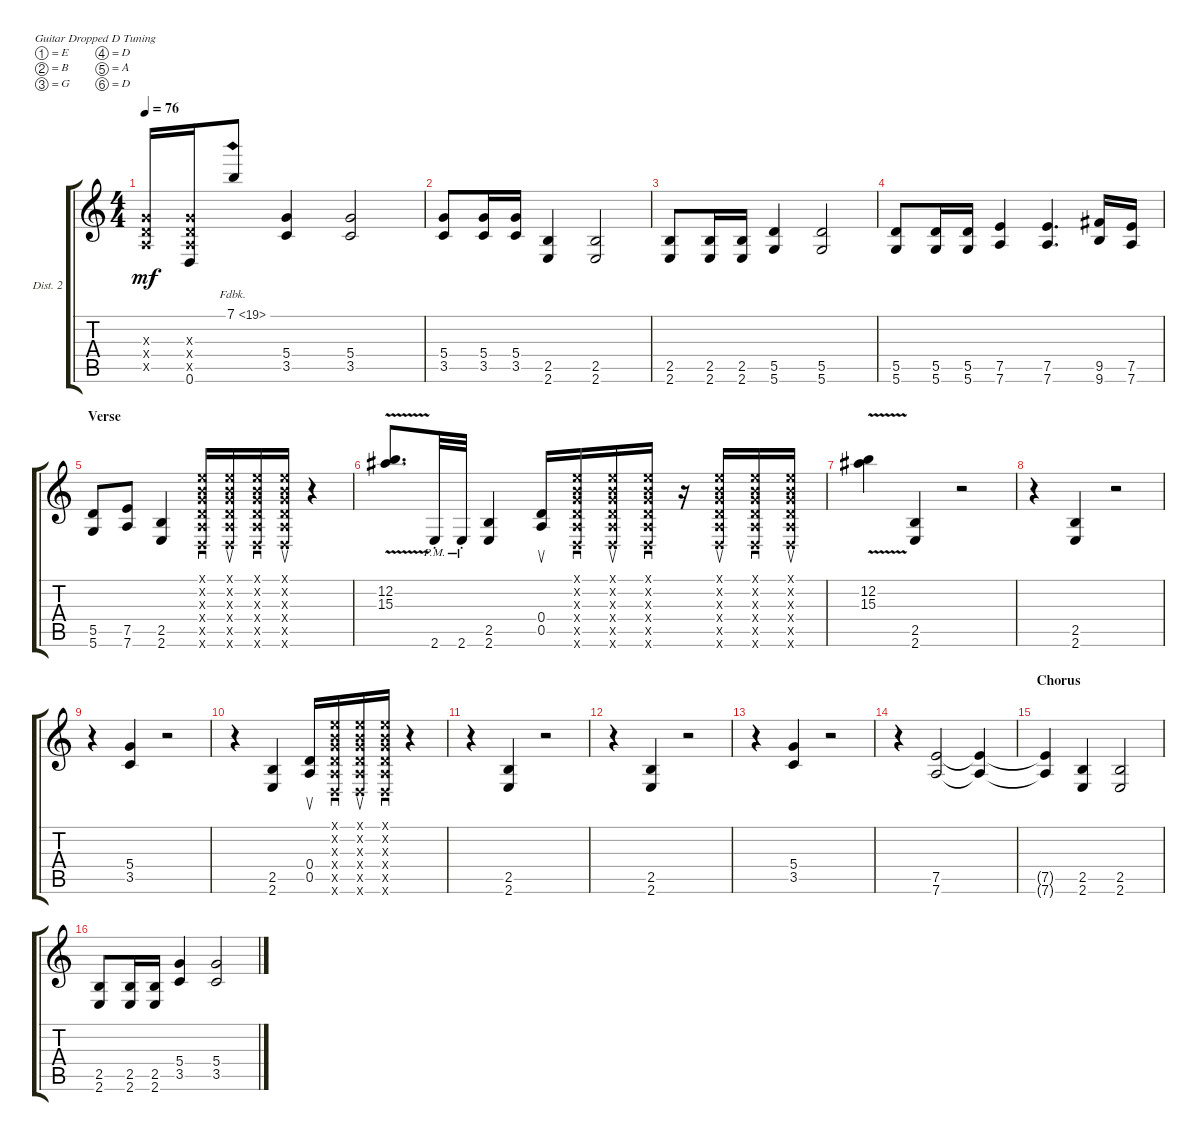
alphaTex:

\defaultSystemsLayout 4
\bracketExtendMode groupsimilarinstruments
\firstSystemTrackNameOrientation horizontal
\otherSystemsTrackNameOrientation horizontal
\track ("Guitar 2" "Dist. 2") {instrument distortionguitar}
\staff {score tabs}
\tuning (E4 B3 G3 D3 A2 D2)
\ts (4 4)
\tempo 76
\clef g2
\scale
0.333333
\ks c
(0.5{x} 0.4{x} 0.3{x}).16{dy mf} (0.3{x} 0.4{x} 0.5{x} 0.6).16 7.1{fh 12}.8 (3.5 5.4).4 (5.4 3.5).2 |
\scale
0.333333 (3.5 5.4).8 (5.4 3.5).16 (3.5 5.4).16 (2.6 2.5).4 (2.5 2.6).2 |
\scale
0.333333 (2.5 2.6).8 (2.6 2.5).16 (2.5 2.6).16 (5.6 5.5).4 (5.5 5.6).2 |
\scale
0.333333 (5.6 5.5).8 (5.5 5.6).16 (5.6 5.5).16 (7.6 7.5).4 (7.5 7.6).4{d} (9.6 9.5).16 (7.5 7.6).16 |
\section ("" "Verse")
\scale
0.333333 (5.6 5.5).8 (7.6 7.5).8 (2.5 2.6).4 (0.5{x} 0.6{x} 0.4{x} 0.3{x} 0.2{x} 0.1{x}).16{sd} (0.1{x} 0.2{x} 0.3{x} 0.4{x} 0.5{x} 0.6{x}).16{su} (0.1{x} 0.2{x} 0.3{x} 0.4{x} 0.5{x} 0.6{x}).16{sd} (0.1{x} 0.2{x} 0.3{x} 0.4{x} 0.5{x} 0.6{x}).16{su} r.4 |
\scale
0.333333 (12.2 15.3{v}).8{d} 2.6{pm st}.32 2.6{pm st}.32 (2.6 2.5).4 (0.5 0.4).16{su} (0.5{x} 0.3{x} 0.4{x} 0.6{x} 0.1{x} 0.2{x}).16{sd} (0.5{x} 0.3{x} 0.4{x} 0.6{x} 0.2{x} 0.1{x}).16{su} (0.5{x} 0.3{x} 0.4{x} 0.6{x} 0.1{x} 0.2{x}).16{sd} r.16 (0.5{x} 0.4{x} 0.3{x} 0.6{x} 0.2{x} 0.1{x}).16{su} (0.5{x} 0.4{x} 0.3{x} 0.6{x} 0.1{x} 0.2{x}).16{sd} (0.5{x} 0.4{x} 0.3{x} 0.6{x} 0.2{x} 0.1{x}).16{su} |
\scale
0.333333 (12.2 15.3{v}).4 (2.6 2.5).4 r.2 |
\scale
0.333333 r.4 (2.6 2.5).4 r.2 |
\scale
0.333333 r.4 (3.5 5.4).4 r.2 |
\scale
0.333333 r.4 (2.6 2.5).4 (0.5 0.4).16{su} (0.5{x} 0.3{x} 0.4{x} 0.6{x} 0.2{x} 0.1{x}).16{sd} (0.5{x} 0.3{x} 0.4{x} 0.6{x} 0.1{x} 0.2{x}).16{su} (0.5{x} 0.3{x} 0.4{x} 0.6{x} 0.2{x} 0.1{x}).16{sd} r.4 |
\scale
0.333333 r.4 (2.6 2.5).4 r.2 |
\scale
0.333333 r.4 (2.6 2.5).4 r.2 |
\scale
0.333333 r.4 (3.5 5.4).4 r.2 |
\scale
0.333333 r.4 (7.6 7.5).2 (7.5{t} 7.6{t}).4 |
\section ("" "Chorus")
\scale
0.333333 (7.6{t} 7.5{t}).4 (2.6 2.5).4 (2.5 2.6).2 |
\scale
0.333333 (2.6 2.5).8 (2.5 2.6).16 (2.5 2.6).16 (3.5 5.4).4 (5.4 3.5).2
